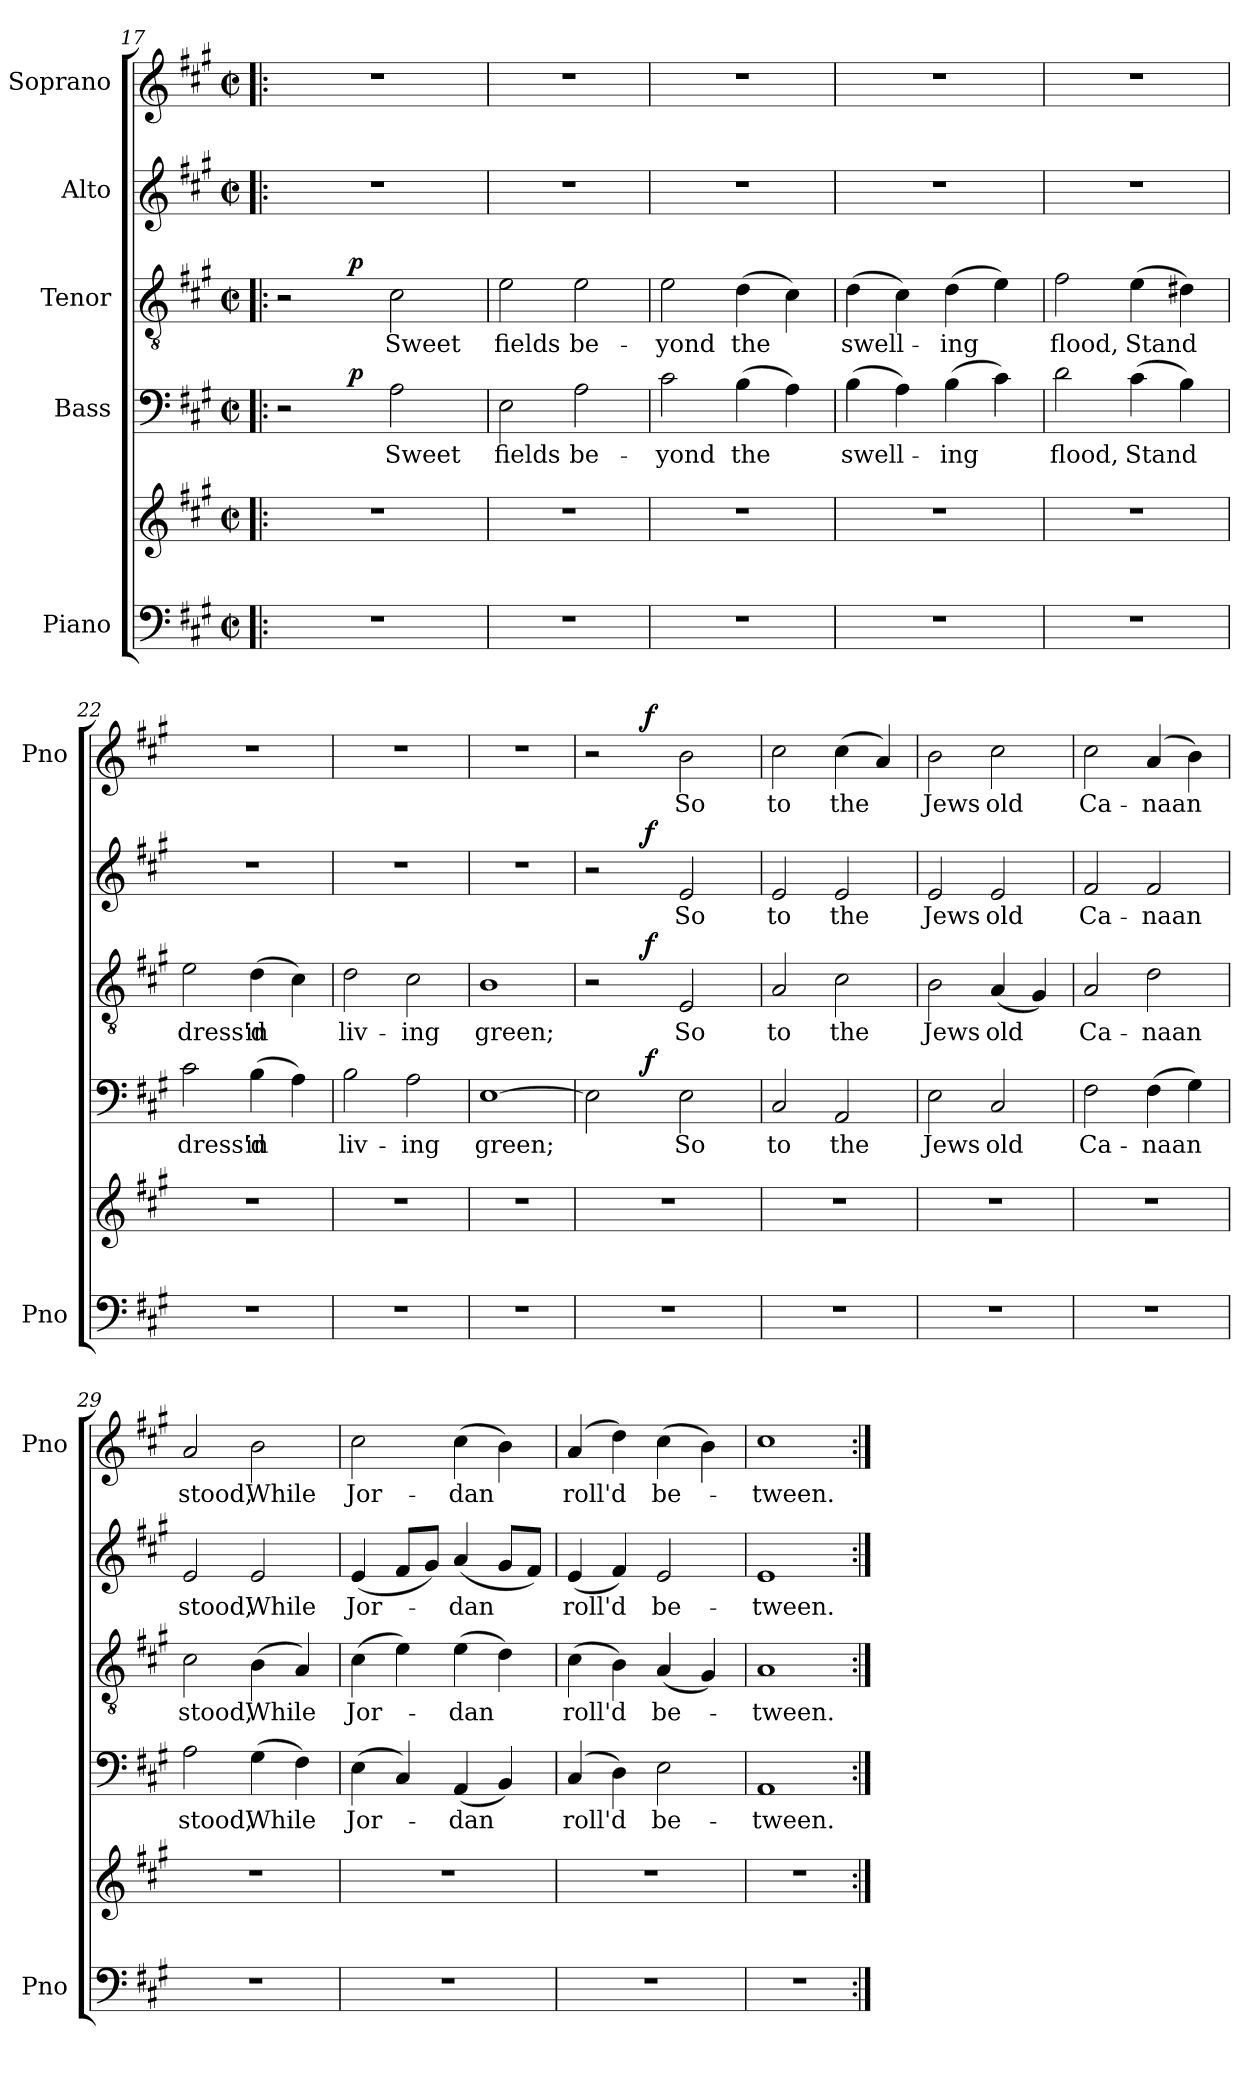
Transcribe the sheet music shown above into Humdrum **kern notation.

**kern	**kern	**kern	**text	**dynam	**kern	**text	**dynam	**kern	**text	**dynam	**kern	**text	**dynam
*part5	*part5	*part4	*part4	*part4	*part3	*part3	*part3	*part2	*part2	*part2	*part1	*part1	*part1
*staff6	*staff5	*staff4	*staff4	*staff4	*staff3	*staff3	*staff3	*staff2	*staff2	*staff2	*staff1	*staff1	*staff1
*I"Piano	*	*I"Bass	*	*	*I"Tenor	*	*	*I"Alto	*	*	*I"Soprano	*	*
*I'Pno	*	*	*	*	*	*	*	*	*	*	*I'Pno	*	*
!!LO:PB:g=z
*clefF4	*clefG2	*clefF4	*	*	*clefGv2	*	*	*clefG2	*	*	*clefG2	*	*
*k[f#c#g#]	*k[f#c#g#]	*k[f#c#g#]	*	*	*k[f#c#g#]	*	*	*k[f#c#g#]	*	*	*k[f#c#g#]	*	*
*A:	*A:	*A:	*	*	*A:	*	*	*A:	*	*	*A:	*	*
*M2/2	*M2/2	*M2/2	*	*	*M2/2	*	*	*M2/2	*	*	*M2/2	*	*
*met(c|)	*met(c|)	*met(c|)	*	*	*met(c|)	*	*	*met(c|)	*	*	*met(c|)	*	*
=17!|:	=17!|:	=17!|:	=17!|:	=17!|:	=17!|:	=17!|:	=17!|:	=17!|:	=17!|:	=17!|:	=17!|:	=17!|:	=17!|:
*	*	*^	*	*	*^	*	*	*	*	*	*	*	*
1r	1r	2r	4ryy	.	.	2r	4ryy	.	.	1r	.	.	1r	.	.
.	.	.	16ryy	.	.	.	16ryy	.	.	.	.	.	.	.	.
!	!	!	!	!	!LO:DY:a	!	!	!	!LO:DY:a	!	!	!	!	!	!
.	.	.	2ryy	.	p	.	2ryy	.	p	.	.	.	.	.	.
.	.	2A\	.	Sweet	.	2c#\	.	Sweet	.	.	.	.	.	.	.
.	.	.	8.ryy	.	.	.	8.ryy	.	.	.	.	.	.	.	.
*	*	*v	*v	*	*	*	*	*	*	*	*	*	*	*	*
*	*	*	*	*	*v	*v	*	*	*	*	*	*	*	*
=18	=18	=18	=18	=18	=18	=18	=18	=18	=18	=18	=18	=18	=18
1r	1r	2E\	fields	.	2e\	fields	.	1r	.	.	1r	.	.
.	.	2A\	be-	.	2e\	be-	.	.	.	.	.	.	.
=19	=19	=19	=19	=19	=19	=19	=19	=19	=19	=19	=19	=19	=19
1r	1r	2c#\	-yond	.	2e\	-yond	.	1r	.	.	1r	.	.
.	.	(4B\	the	.	(4d\	the	.	.	.	.	.	.	.
.	.	4A\)	.	.	4c#\)	.	.	.	.	.	.	.	.
=20	=20	=20	=20	=20	=20	=20	=20	=20	=20	=20	=20	=20	=20
1r	1r	(4B\	swell-	.	(4d\	swell-	.	1r	.	.	1r	.	.
.	.	4A\)	.	.	4c#\)	.	.	.	.	.	.	.	.
.	.	(4B\	-ing	.	(4d\	-ing	.	.	.	.	.	.	.
.	.	4c#\)	.	.	4e\)	.	.	.	.	.	.	.	.
=21	=21	=21	=21	=21	=21	=21	=21	=21	=21	=21	=21	=21	=21
1r	1r	2d\	flood,	.	2f#\	flood,	.	1r	.	.	1r	.	.
.	.	(4c#\	Stand	.	(4e\	Stand	.	.	.	.	.	.	.
.	.	4B\)	.	.	4d#X\)	.	.	.	.	.	.	.	.
!!LO:LB:g=z
=22	=22	=22	=22	=22	=22	=22	=22	=22	=22	=22	=22	=22	=22
1r	1r	2c#\	dress'd	.	2e\	dress'd	.	1r	.	.	1r	.	.
.	.	(4B\	in	.	(4d\	in	.	.	.	.	.	.	.
.	.	4A\)	.	.	4c#\)	.	.	.	.	.	.	.	.
=23	=23	=23	=23	=23	=23	=23	=23	=23	=23	=23	=23	=23	=23
1r	1r	2B\	liv-	.	2d\	liv-	.	1r	.	.	1r	.	.
.	.	2A\	-ing	.	2c#\	-ing	.	.	.	.	.	.	.
=24	=24	=24	=24	=24	=24	=24	=24	=24	=24	=24	=24	=24	=24
1r	1r	[1E	green;	.	1B	green;	.	1r	.	.	1r	.	.
=25	=25	=25	=25	=25	=25	=25	=25	=25	=25	=25	=25	=25	=25
*	*	*^	*	*	*^	*	*	*^	*	*	*^	*	*
1r	1r	2E\]	4ryy	.	.	2r	4ryy	.	.	2r	4ryy	.	.	2r	4ryy	.	.
.	.	.	16ryy	.	.	.	16ryy	.	.	.	16ryy	.	.	.	16ryy	.	.
!	!	!	!	!	!LO:DY:a	!	!	!	!LO:DY:a	!	!	!	!LO:DY:a	!	!	!	!LO:DY:a
.	.	.	2ryy	.	f	.	2ryy	.	f	.	2ryy	.	f	.	2ryy	.	f
.	.	2E\	.	So	.	2E/	.	So	.	2e/	.	So	.	2b\	.	So	.
.	.	.	8.ryy	.	.	.	8.ryy	.	.	.	8.ryy	.	.	.	8.ryy	.	.
*	*	*v	*v	*	*	*	*	*	*	*v	*v	*	*	*v	*v	*	*
*	*	*	*	*	*v	*v	*	*	*	*	*	*	*	*
=26	=26	=26	=26	=26	=26	=26	=26	=26	=26	=26	=26	=26	=26
1r	1r	2C#/	to	.	2A/	to	.	2e/	to	.	2cc#\	to	.
.	.	2AA/	the	.	2c#\	the	.	2e/	the	.	(4cc#\	the	.
.	.	.	.	.	.	.	.	.	.	.	4a/)	.	.
=27	=27	=27	=27	=27	=27	=27	=27	=27	=27	=27	=27	=27	=27
1r	1r	2E\	Jews	.	2B\	Jews	.	2e/	Jews	.	2b\	Jews	.
.	.	2C#/	old	.	(4A/	old	.	2e/	old	.	2cc#\	old	.
.	.	.	.	.	4G#/)	.	.	.	.	.	.	.	.
!!LO:LB:g=z
=28	=28	=28	=28	=28	=28	=28	=28	=28	=28	=28	=28	=28	=28
1r	1r	2F#\	Ca-	.	2A/	Ca-	.	2f#/	Ca-	.	2cc#\	Ca-	.
.	.	(4F#\	-naan	.	2d\	-naan	.	2f#/	-naan	.	(4a/	-naan	.
.	.	4G#\)	.	.	.	.	.	.	.	.	4b\)	.	.
=29	=29	=29	=29	=29	=29	=29	=29	=29	=29	=29	=29	=29	=29
1r	1r	2A\	stood,	.	2c#\	stood,	.	2e/	stood,	.	2a/	stood,	.
.	.	(4G#\	While	.	(4B\	While	.	2e/	While	.	2b\	While	.
.	.	4F#\)	.	.	4A/)	.	.	.	.	.	.	.	.
=30	=30	=30	=30	=30	=30	=30	=30	=30	=30	=30	=30	=30	=30
1r	1r	(4E\	Jor-	.	(4c#\	Jor-	.	(4e/	Jor-	.	2cc#\	Jor-	.
.	.	4C#/)	.	.	4e\)	.	.	8f#/L	.	.	.	.	.
.	.	.	.	.	.	.	.	8g#/J)	.	.	.	.	.
.	.	(4AA/	-dan	.	(4e\	-dan	.	(4a/	-dan	.	(4cc#\	-dan	.
.	.	4BB/)	.	.	4d\)	.	.	8g#/L	.	.	4b\)	.	.
.	.	.	.	.	.	.	.	8f#/J)	.	.	.	.	.
=31	=31	=31	=31	=31	=31	=31	=31	=31	=31	=31	=31	=31	=31
1r	1r	(4C#/	roll'd	.	(4c#\	roll'd	.	(4e/	roll'd	.	(4a/	roll'd	.
.	.	4D\)	.	.	4B\)	.	.	4f#/)	.	.	4dd\)	.	.
.	.	2E\	be-	.	(4A/	be-	.	2e/	be-	.	(4cc#\	be-	.
.	.	.	.	.	4G#/)	.	.	.	.	.	4b\)	.	.
=32	=32	=32	=32	=32	=32	=32	=32	=32	=32	=32	=32	=32	=32
1r	1r	1AA	-tween.	.	1A	-tween.	.	1e	-tween.	.	1cc#	-tween.	.
=:|!	=:|!	=:|!	=:|!	=:|!	=:|!	=:|!	=:|!	=:|!	=:|!	=:|!	=:|!	=:|!	=:|!
*-	*-	*-	*-	*-	*-	*-	*-	*-	*-	*-	*-	*-	*-
